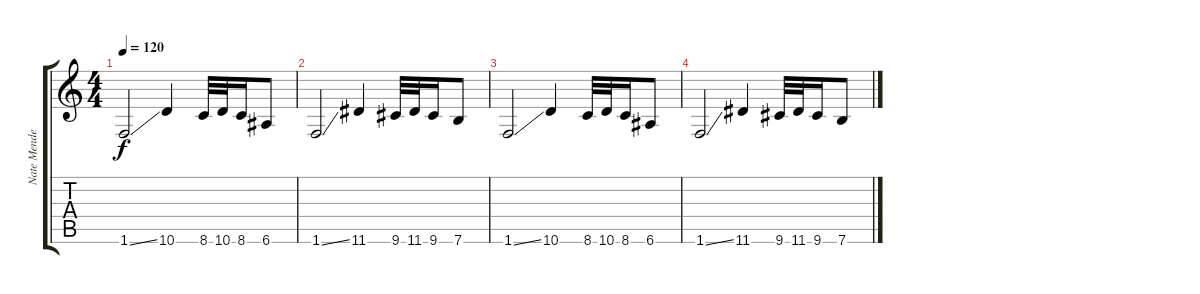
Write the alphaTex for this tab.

\track ("Nate Mendel" "Nate Mende") {instrument electricbasspick}
\staff {score tabs}
\tuning (E4 B3 G3 D3 A2 E2) {hide}
\ts (4 4)
\tempo 120
\clef g2
\ks c
1.6{ss}.2{dy f} 10.6.4 8.6.32 10.6.32 8.6.16 6.6.8 |
1.6{ss}.2 11.6.4 9.6.32 11.6.32 9.6.16 7.6.8 |
1.6{ss}.2 10.6.4 8.6.32 10.6.32 8.6.16 6.6.8 |
1.6{ss}.2 11.6.4 9.6.32 11.6.32 9.6.16 7.6.8
